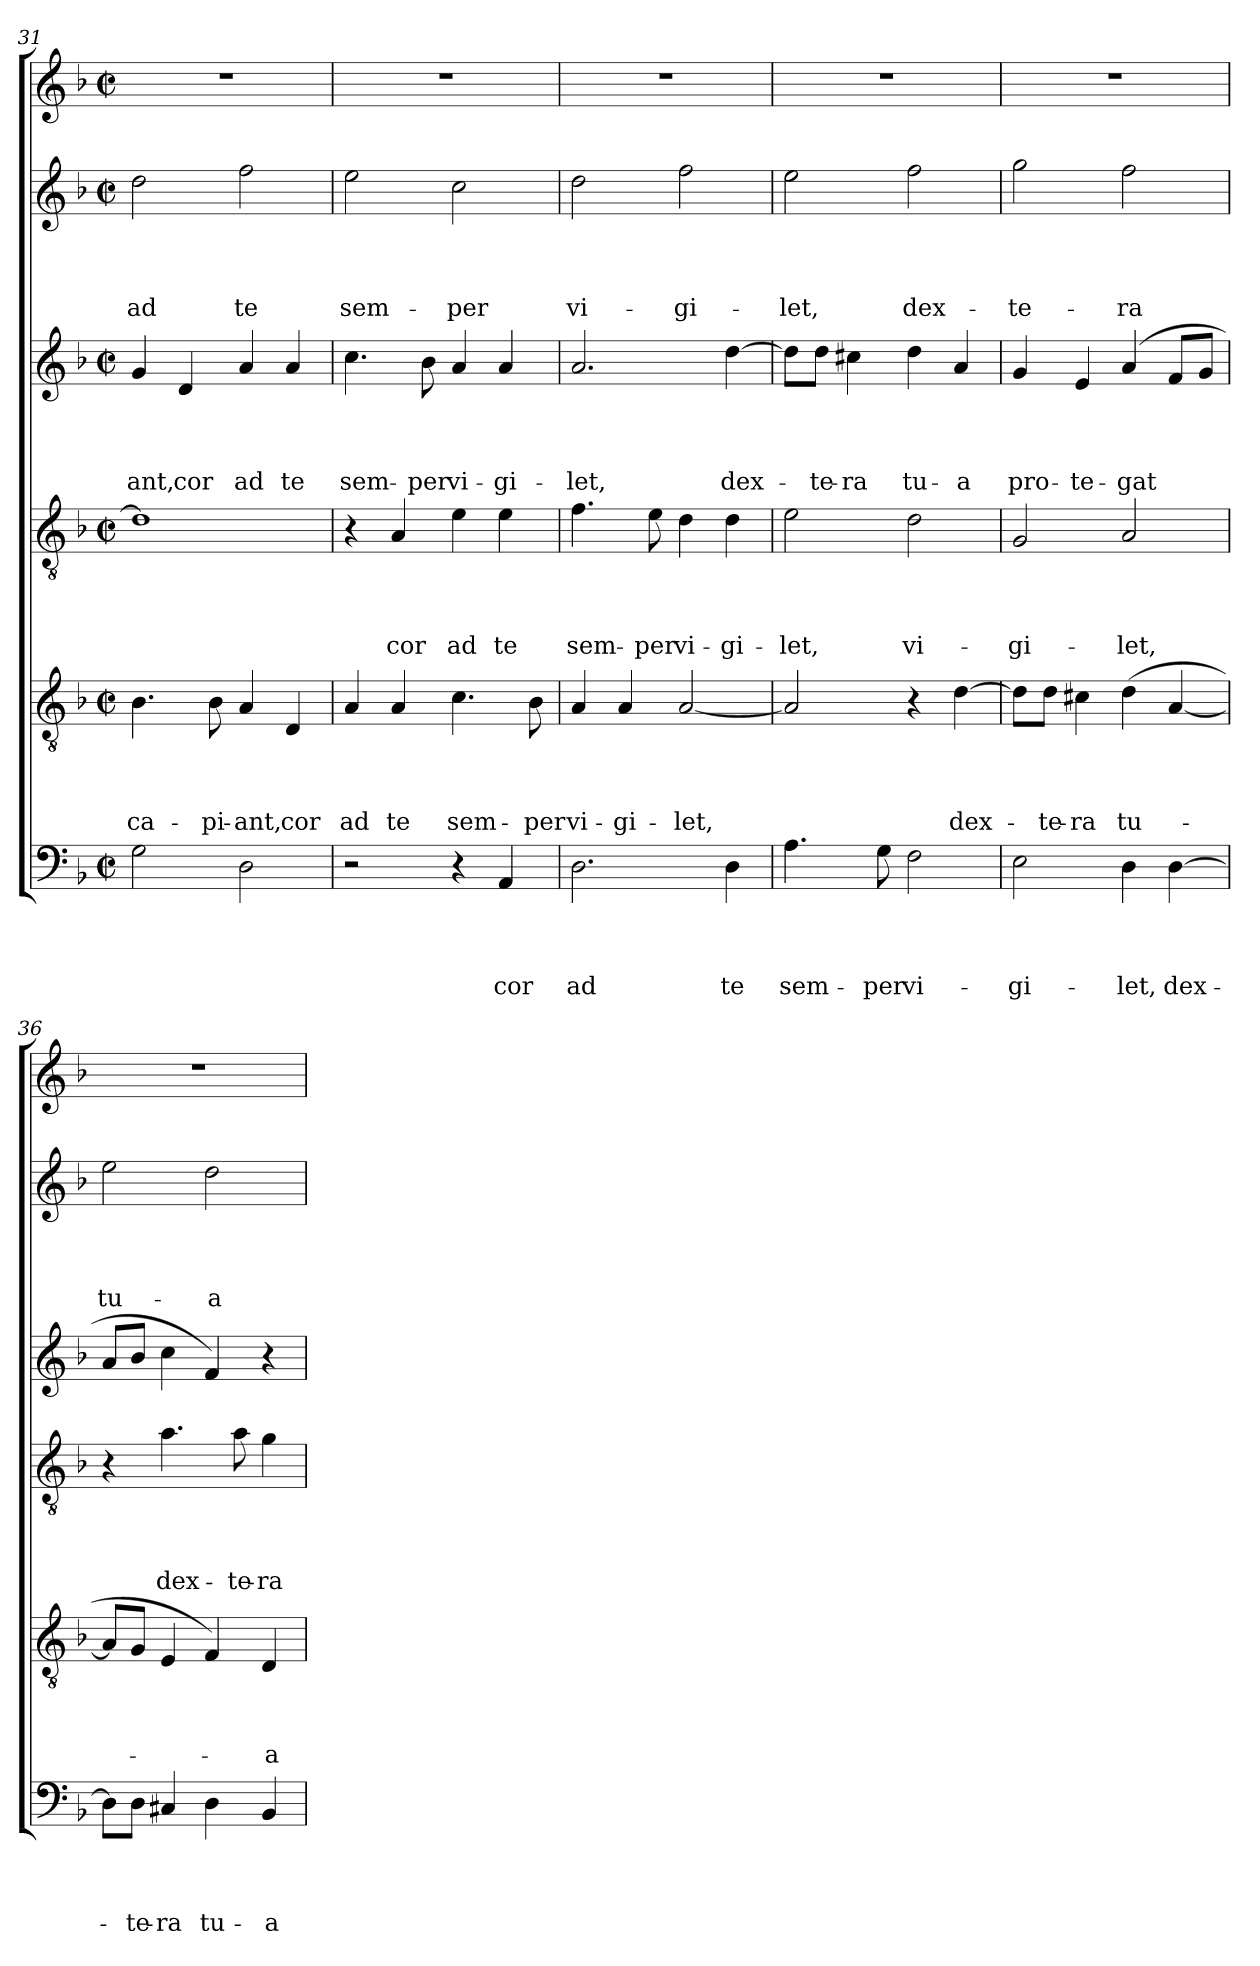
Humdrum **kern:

**kern	**text	**text	**text	**text	**kern	**text	**text	**text	**text	**kern	**text	**text	**text	**text	**kern	**text	**text	**text	**text	**kern	**text	**text	**text	**text	**kern
*part6	*part6	*part6	*part6	*part6	*part5	*part5	*part5	*part5	*part5	*part4	*part4	*part4	*part4	*part4	*part3	*part3	*part3	*part3	*part3	*part2	*part2	*part2	*part2	*part2	*part1
*staff6	*staff6	*staff6	*staff6	*staff6	*staff5	*staff5	*staff5	*staff5	*staff5	*staff4	*staff4	*staff4	*staff4	*staff4	*staff3	*staff3	*staff3	*staff3	*staff3	*staff2	*staff2	*staff2	*staff2	*staff2	*staff1
*clefF4	*	*	*	*	*clefGv2	*	*	*	*	*clefGv2	*	*	*	*	*clefG2	*	*	*	*	*clefG2	*	*	*	*	*clefG2
*k[b-]	*	*	*	*	*k[b-]	*	*	*	*	*k[b-]	*	*	*	*	*k[b-]	*	*	*	*	*k[b-]	*	*	*	*	*k[b-]
*d:	*	*	*	*	*d:	*	*	*	*	*d:	*	*	*	*	*d:	*	*	*	*	*d:	*	*	*	*	*d:
*M2/2	*	*	*	*	*M2/2	*	*	*	*	*M2/2	*	*	*	*	*M2/2	*	*	*	*	*M2/2	*	*	*	*	*M2/2
*met(c|)	*	*	*	*	*met(c|)	*	*	*	*	*met(c|)	*	*	*	*	*met(c|)	*	*	*	*	*met(c|)	*	*	*	*	*met(c|)
=31	=31	=31	=31	=31	=31	=31	=31	=31	=31	=31	=31	=31	=31	=31	=31	=31	=31	=31	=31	=31	=31	=31	=31	=31	=31
!	!	!	!	!	!	!	!	!	!LO:LY:b	!	!	!	!	!	!	!	!	!	!LO:LY:b	!	!	!	!	!LO:LY:b	!
2G\	.	.	.	.	4.B-\	.	.	.	ca-	1d]	.	.	.	.	4g/	.	.	.	-ant,	2dd\	.	.	.	ad	1r
!	!	!	!	!	!	!	!	!	!	!	!	!	!	!	!	!	!	!	!LO:LY:b	!	!	!	!	!	!
.	.	.	.	.	.	.	.	.	.	.	.	.	.	.	4d/	.	.	.	cor	.	.	.	.	.	.
!	!	!	!	!	!	!	!	!	!LO:LY:b	!	!	!	!	!	!	!	!	!	!	!	!	!	!	!	!
.	.	.	.	.	8B-\	.	.	.	-pi-	.	.	.	.	.	.	.	.	.	.	.	.	.	.	.	.
!	!	!	!	!	!	!	!	!	!LO:LY:b	!	!	!	!	!	!	!	!	!	!LO:LY:b	!	!	!	!	!LO:LY:b	!
2D\	.	.	.	.	4A/	.	.	.	-ant,	.	.	.	.	.	4a/	.	.	.	ad	2ff\	.	.	.	te	.
!	!	!	!	!	!	!	!	!	!LO:LY:b	!	!	!	!	!	!	!	!	!	!LO:LY:b	!	!	!	!	!	!
.	.	.	.	.	4D/	.	.	.	cor	.	.	.	.	.	4a/	.	.	.	te	.	.	.	.	.	.
!!LO:LB:g=z
=32	=32	=32	=32	=32	=32	=32	=32	=32	=32	=32	=32	=32	=32	=32	=32	=32	=32	=32	=32	=32	=32	=32	=32	=32	=32
!	!	!	!	!	!	!	!	!	!LO:LY:b	!	!	!	!	!	!	!	!	!	!LO:LY:b	!	!	!	!	!LO:LY:b	!
2r	.	.	.	.	4A/	.	.	.	ad	4r	.	.	.	.	4.cc\	.	.	.	sem-	2ee\	.	.	.	sem-	1r
!	!	!	!	!	!	!	!	!	!LO:LY:b	!	!	!	!	!LO:LY:b	!	!	!	!	!	!	!	!	!	!	!
.	.	.	.	.	4A/	.	.	.	te	4A/	.	.	.	cor	.	.	.	.	.	.	.	.	.	.	.
!	!	!	!	!	!	!	!	!	!	!	!	!	!	!	!	!	!	!	!LO:LY:b	!	!	!	!	!	!
.	.	.	.	.	.	.	.	.	.	.	.	.	.	.	8b-\	.	.	.	-per	.	.	.	.	.	.
!	!	!	!	!	!	!	!	!	!LO:LY:b	!	!	!	!	!LO:LY:b	!	!	!	!	!LO:LY:b	!	!	!	!	!LO:LY:b	!
4r	.	.	.	.	4.c\	.	.	.	sem-	4e\	.	.	.	ad	4a/	.	.	.	vi-	2cc\	.	.	.	-per	.
!	!	!	!	!LO:LY:b	!	!	!	!	!	!	!	!	!	!LO:LY:b	!	!	!	!	!LO:LY:b	!	!	!	!	!	!
4AA/	.	.	.	cor	.	.	.	.	.	4e\	.	.	.	te	4a/	.	.	.	-gi-	.	.	.	.	.	.
!	!	!	!	!	!	!	!	!	!LO:LY:b	!	!	!	!	!	!	!	!	!	!	!	!	!	!	!	!
.	.	.	.	.	8B-\	.	.	.	-per	.	.	.	.	.	.	.	.	.	.	.	.	.	.	.	.
=33	=33	=33	=33	=33	=33	=33	=33	=33	=33	=33	=33	=33	=33	=33	=33	=33	=33	=33	=33	=33	=33	=33	=33	=33	=33
!	!	!	!	!LO:LY:b	!	!	!	!	!LO:LY:b	!	!	!	!	!LO:LY:b	!	!	!	!	!LO:LY:b	!	!	!	!	!LO:LY:b	!
2.D\	.	.	.	ad	4A/	.	.	.	vi-	4.f\	.	.	.	sem-	2.a/	.	.	.	-let,	2dd\	.	.	.	vi-	1r
!	!	!	!	!	!	!	!	!	!LO:LY:b	!	!	!	!	!	!	!	!	!	!	!	!	!	!	!	!
.	.	.	.	.	4A/	.	.	.	-gi-	.	.	.	.	.	.	.	.	.	.	.	.	.	.	.	.
!	!	!	!	!	!	!	!	!	!	!	!	!	!	!LO:LY:b	!	!	!	!	!	!	!	!	!	!	!
.	.	.	.	.	.	.	.	.	.	8e\	.	.	.	-per	.	.	.	.	.	.	.	.	.	.	.
!	!	!	!	!	!	!	!	!	!LO:LY:b	!	!	!	!	!LO:LY:b	!	!	!	!	!	!	!	!	!	!LO:LY:b	!
.	.	.	.	.	[2A/	.	.	.	-let,	4d\	.	.	.	vi-	.	.	.	.	.	2ff\	.	.	.	-gi-	.
!	!	!	!	!LO:LY:b	!	!	!	!	!	!	!	!	!	!LO:LY:b	!	!	!	!	!LO:LY:b	!	!	!	!	!	!
4D\	.	.	.	te	.	.	.	.	.	4d\	.	.	.	-gi-	[4dd\	.	.	.	dex-	.	.	.	.	.	.
=34	=34	=34	=34	=34	=34	=34	=34	=34	=34	=34	=34	=34	=34	=34	=34	=34	=34	=34	=34	=34	=34	=34	=34	=34	=34
!	!	!	!	!LO:LY:b	!	!	!	!	!	!	!	!	!	!LO:LY:b	!	!	!	!	!	!	!	!	!	!LO:LY:b	!
4.A\	.	.	.	sem-	2A/]	.	.	.	.	2e\	.	.	.	-let,	8dd\L]	.	.	.	.	2ee\	.	.	.	-let,	1r
!	!	!	!	!	!	!	!	!	!	!	!	!	!	!	!	!	!	!	!LO:LY:b	!	!	!	!	!	!
.	.	.	.	.	.	.	.	.	.	.	.	.	.	.	8dd\J	.	.	.	-te-	.	.	.	.	.	.
!	!	!	!	!	!	!	!	!	!	!	!	!	!	!	!	!	!	!	!LO:LY:b	!	!	!	!	!	!
.	.	.	.	.	.	.	.	.	.	.	.	.	.	.	4cc#i\	.	.	.	-ra	.	.	.	.	.	.
!	!	!	!	!LO:LY:b	!	!	!	!	!	!	!	!	!	!	!	!	!	!	!	!	!	!	!	!	!
8G\	.	.	.	-per	.	.	.	.	.	.	.	.	.	.	.	.	.	.	.	.	.	.	.	.	.
!	!	!	!	!LO:LY:b	!	!	!	!	!	!	!	!	!	!LO:LY:b	!	!	!	!	!LO:LY:b	!	!	!	!	!LO:LY:b	!
2F\	.	.	.	vi-	4r	.	.	.	.	2d\	.	.	.	vi-	4dd\	.	.	.	tu-	2ff\	.	.	.	dex-	.
!	!	!	!	!	!	!	!	!	!LO:LY:b	!	!	!	!	!	!	!	!	!	!LO:LY:b	!	!	!	!	!	!
.	.	.	.	.	[4d\	.	.	.	dex-	.	.	.	.	.	4a/	.	.	.	-a	.	.	.	.	.	.
=35	=35	=35	=35	=35	=35	=35	=35	=35	=35	=35	=35	=35	=35	=35	=35	=35	=35	=35	=35	=35	=35	=35	=35	=35	=35
!	!	!	!	!LO:LY:b	!	!	!	!	!	!	!	!	!	!LO:LY:b	!	!	!	!	!LO:LY:b	!	!	!	!	!LO:LY:b	!
2E\	.	.	.	-gi-	8d\L]	.	.	.	.	2G/	.	.	.	-gi-	4g/	.	.	.	pro-	2gg\	.	.	.	-te-	1r
!	!	!	!	!	!	!	!	!	!LO:LY:b	!	!	!	!	!	!	!	!	!	!	!	!	!	!	!	!
.	.	.	.	.	8d\J	.	.	.	-te-	.	.	.	.	.	.	.	.	.	.	.	.	.	.	.	.
!	!	!	!	!	!	!	!	!	!LO:LY:b	!	!	!	!	!	!	!	!	!	!LO:LY:b	!	!	!	!	!	!
.	.	.	.	.	4c#i\	.	.	.	-ra	.	.	.	.	.	4e/	.	.	.	-te-	.	.	.	.	.	.
!	!	!	!	!LO:LY:b	!	!	!	!	!LO:LY:b	!	!	!	!	!LO:LY:b	!	!	!	!	!LO:LY:b	!	!	!	!	!LO:LY:b	!
4D\	.	.	.	-let,	(>4d\	.	.	.	tu-	2A/	.	.	.	-let,	(>4a/	.	.	.	-gat	2ff\	.	.	.	-ra	.
!	!	!	!	!LO:LY:b	!	!	!	!	!	!	!	!	!	!	!	!	!	!	!	!	!	!	!	!	!
[4D\	.	.	.	dex-	[4A/	.	.	.	.	.	.	.	.	.	8f/L	.	.	.	.	.	.	.	.	.	.
.	.	.	.	.	.	.	.	.	.	.	.	.	.	.	8g/J	.	.	.	.	.	.	.	.	.	.
=36	=36	=36	=36	=36	=36	=36	=36	=36	=36	=36	=36	=36	=36	=36	=36	=36	=36	=36	=36	=36	=36	=36	=36	=36	=36
!	!	!	!	!	!	!	!	!	!	!	!	!	!	!	!	!	!	!	!	!	!	!	!	!LO:LY:b	!
8D\L]	.	.	.	.	8A/L]	.	.	.	.	4r	.	.	.	.	8a/L	.	.	.	.	2ee\	.	.	.	tu-	1r
!	!	!	!	!LO:LY:b	!	!	!	!	!	!	!	!	!	!	!	!	!	!	!	!	!	!	!	!	!
8D\J	.	.	.	-te-	8G/J	.	.	.	.	.	.	.	.	.	8b-/J	.	.	.	.	.	.	.	.	.	.
!	!	!	!	!LO:LY:b	!	!	!	!	!	!	!	!	!	!LO:LY:b	!	!	!	!	!	!	!	!	!	!	!
4C#i/	.	.	.	-ra	4E/	.	.	.	.	4.a\	.	.	.	dex-	4cc\	.	.	.	.	.	.	.	.	.	.
!	!	!	!	!LO:LY:b	!	!	!	!	!	!	!	!	!	!	!	!	!	!	!	!	!	!	!	!LO:LY:b	!
4D\	.	.	.	tu-	4F/)	.	.	.	.	.	.	.	.	.	4f/)	.	.	.	.	2dd\	.	.	.	-a	.
!	!	!	!	!	!	!	!	!	!	!	!	!	!	!LO:LY:b	!	!	!	!	!	!	!	!	!	!	!
.	.	.	.	.	.	.	.	.	.	8a\	.	.	.	-te-	.	.	.	.	.	.	.	.	.	.	.
!	!	!	!	!LO:LY:b	!	!	!	!	!LO:LY:b	!	!	!	!	!LO:LY:b	!	!	!	!	!	!	!	!	!	!	!
4BB-/	.	.	.	-a	4D/	.	.	.	-a	4g\	.	.	.	-ra	4r	.	.	.	.	.	.	.	.	.	.
=	=	=	=	=	=	=	=	=	=	=	=	=	=	=	=	=	=	=	=	=	=	=	=	=	=
*-	*-	*-	*-	*-	*-	*-	*-	*-	*-	*-	*-	*-	*-	*-	*-	*-	*-	*-	*-	*-	*-	*-	*-	*-	*-
